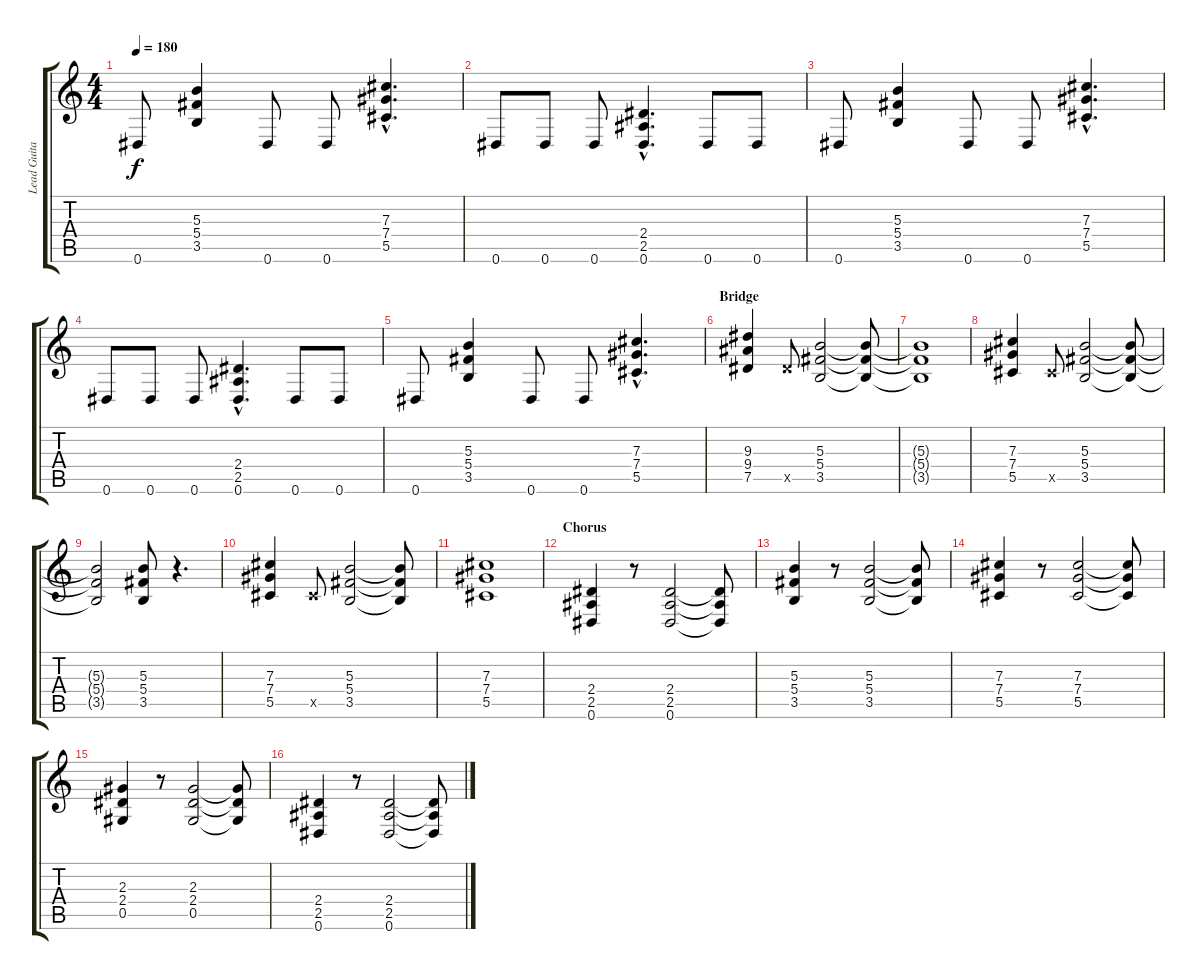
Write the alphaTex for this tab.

\track ("Lead Guitar (Martin Sweet)" "Lead Guita") {instrument distortionguitar}
\staff {score tabs}
\tuning (Eb4 Bb3 Gb3 Db3 Ab2 Eb2) {hide}
\ts (4 4)
\tempo 180
\clef g2
\ks c
0.6.8{dy f} (5.3 5.4 3.5).4 0.6.8 0.6.8 (7.3{hac} 7.4{hac} 5.5{hac}).4{d} |
0.6.8 0.6.8 0.6.8 (2.4{hac} 2.5{hac} 0.6{hac}).4{d} 0.6.8 0.6.8 |
0.6.8 (5.3 5.4 3.5).4 0.6.8 0.6.8 (7.3{hac} 7.4{hac} 5.5{hac}).4{d} |
0.6.8 0.6.8 0.6.8 (2.4{hac} 2.5{hac} 0.6{hac}).4{d} 0.6.8 0.6.8 |
0.6.8 (5.3 5.4 3.5).4 0.6.8 0.6.8 (7.3{hac} 7.4{hac} 5.5{hac}).4{d} |
\section ("" "Bridge")
(9.3 9.4 7.5).4 7.5{x}.8 (5.3 5.4 3.5).2 (5.3{t} 5.4{t} 3.5{t}).8 |
(5.3{t} 5.4{t} 3.5{t}).1 |
(7.3 7.4 5.5).4 5.5{x}.8 (5.3 5.4 3.5).2 (5.3{t} 5.4{t} 3.5{t}).8 |
(5.3{t} 5.4{t} 3.5{t}).2 (5.3 5.4 3.5).8 r.4{d} |
(7.3 7.4 5.5).4 5.5{x}.8 (5.3 5.4 3.5).2 (5.3{t} 5.4{t} 3.5{t}).8 |
(7.3 7.4 5.5).1 |
\section ("" "Chorus")
(2.4 2.5 0.6).4 r.8 (2.4 2.5 0.6).2 (2.4{t} 2.5{t} 0.6{t}).8 |
(5.3 5.4 3.5).4 r.8 (5.3 5.4 3.5).2 (5.3{t} 5.4{t} 3.5{t}).8 |
(7.3 7.4 5.5).4 r.8 (7.3 7.4 5.5).2 (7.3{t} 7.4{t} 5.5{t}).8 |
(2.3 2.4 0.5).4 r.8 (2.3 2.4 0.5).2 (2.3{t} 2.4{t} 0.5{t}).8 |
(2.4 2.5 0.6).4 r.8 (2.4 2.5 0.6).2 (2.4{t} 2.5{t} 0.6{t}).8
